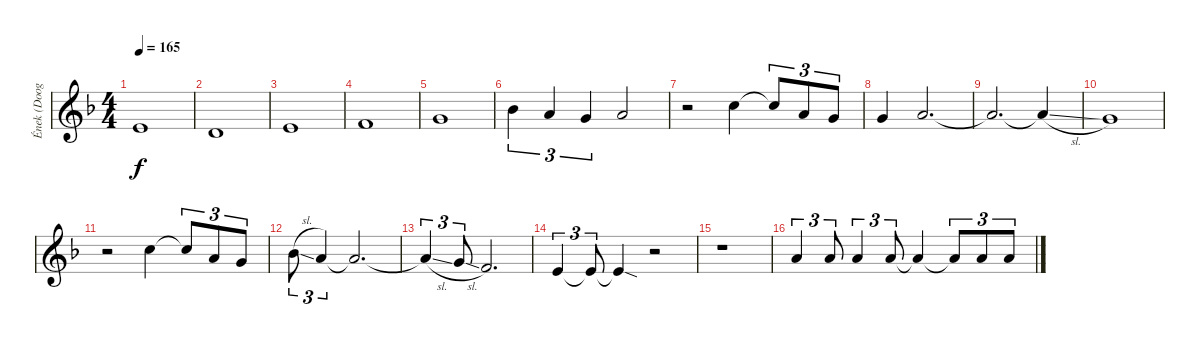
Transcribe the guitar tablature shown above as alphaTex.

\track ("Ének (Doogie White)" "Ének (Doog") {instrument tenorsax}
\staff {score}
\tuning (E4 B3 G3 D3 A2 E2) {hide}
\ts (4 4)
\tempo 165
\clef g2
\ks f
0.1.1{dy f} |
3.2.1 |
0.1.1 |
1.1.1 |
3.1.1 |
6.1.4{tu (3 2)} 5.1.4{tu (3 2)} 3.1.4{tu (3 2)} 5.1.2 |
r.2 8.1.4 8.1{t}.8{tu (3 2)} 5.1.8{tu (3 2)} 3.1.8{tu (3 2)} |
3.1.4 5.1.2{d} |
5.1{t}.2{d} 5.1{sl t}.4 |
3.1.1 |
r.2 8.1.4 8.1{t}.8{tu (3 2)} 5.1.8{tu (3 2)} 3.1.8{tu (3 2)} |
6.1{sl}.8{tu (3 2)} 5.1.4{tu (3 2)} 5.1{t}.2{d} |
5.1{sl t}.4{tu (3 2)} 3.1{sl}.8{tu (3 2)} 1.1.2{d} |
0.1.4{tu (3 2)} 0.1{t}.8{tu (3 2)} 0.1{sod t}.4 r.2 |
r.1 |
5.1.4{tu (3 2)} 5.1.8{tu (3 2)} 5.1.4{tu (3 2)} 5.1.8{tu (3 2)} 5.1{t}.4 5.1{t}.8{tu (3 2)} 5.1.8{tu (3 2)} 5.1.8{tu (3 2)}
